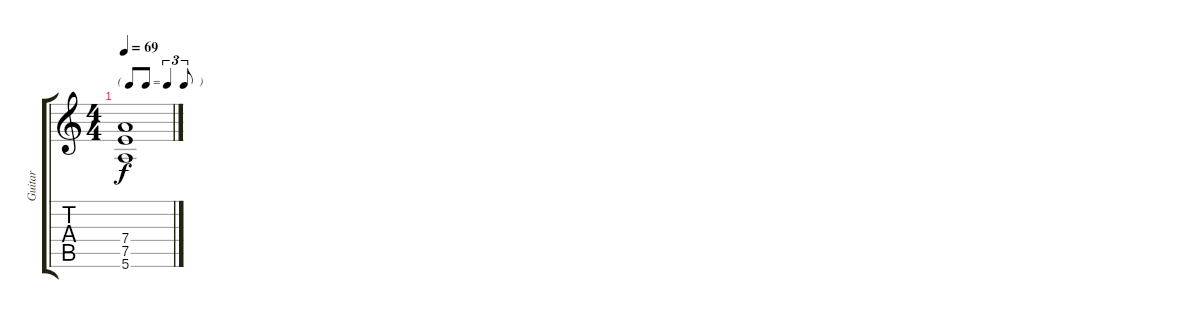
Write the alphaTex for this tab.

\track ("Guitar" "Guitar") {instrument distortionguitar}
\staff {score tabs}
\tuning (E4 B3 G3 D3 A2 E2) {hide}
\ts (4 4)
\tf triplet8th
\tempo 69
\clef g2
\ks c
(7.4 7.5 5.6).1{dy f}
